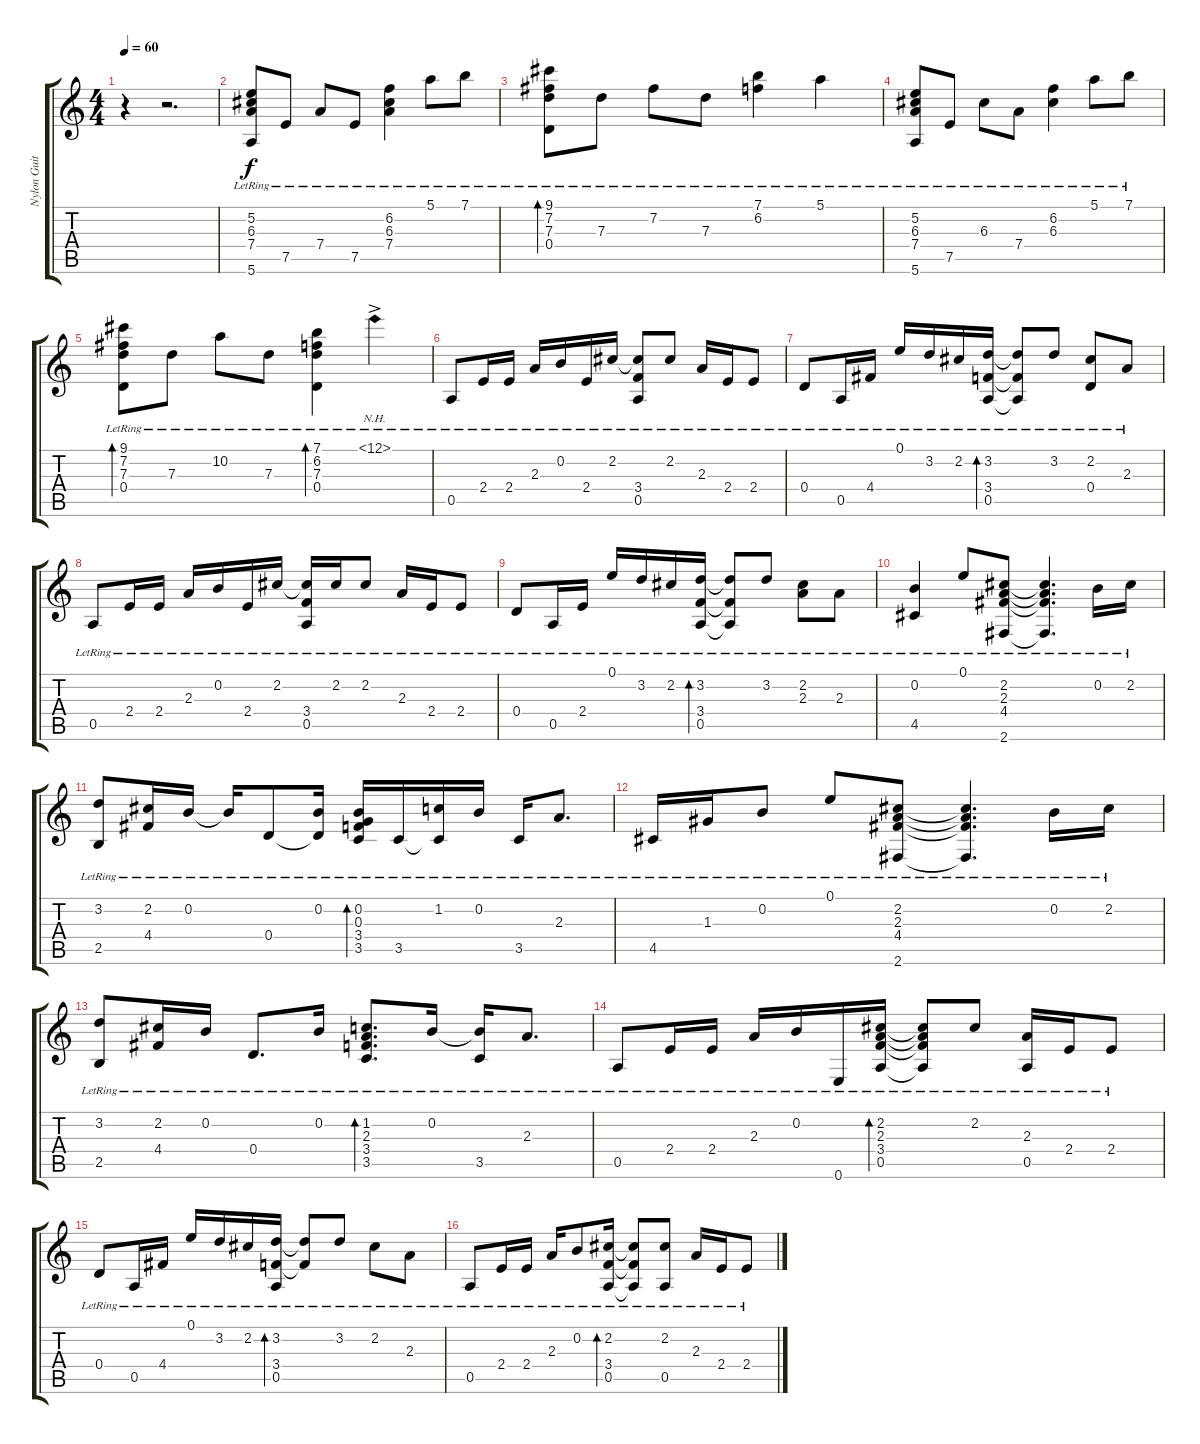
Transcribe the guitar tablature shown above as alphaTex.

\track ("Nylon Guitar" "Nylon Guit") {instrument acousticguitarnylon}
\staff {score tabs}
\tuning (E4 B3 G3 D3 A2 E2) {hide}
\ts (4 4)
\tempo 60
\clef g2
\ks c
r.4{dy f instrument acousticguitarnylon} r.2{d} |
(5.2{lr} 6.3{lr} 7.4{lr} 5.6{lr}).8 7.5{lr}.8 7.4{lr}.8 7.5{lr}.8 (6.2{lr} 6.3{lr} 7.4{lr}).4 5.1{lr}.8 7.1{lr}.8 |
(9.1{lr} 7.2{lr} 7.3{lr} 0.4{lr}).8{bd 30} 7.3{lr}.8 7.2{lr}.8 7.3{lr}.8 (7.1{lr} 6.2{lr}).4 5.1{lr}.4 |
(5.2{lr} 6.3{lr} 7.4{lr} 5.6{lr}).8 7.5{lr}.8 6.3{lr}.8 7.4{lr}.8 (6.2{lr} 6.3{lr}).4 5.1{lr}.8 7.1{lr}.8 |
(9.1{lr} 7.2{lr} 7.3{lr} 0.4{lr}).8{bd 30} 7.3{lr}.8 10.2{lr}.8 7.3{lr}.8 (7.1{lr} 6.2{lr} 7.3{lr} 0.4{lr}).4{bd 30} 12.1{nh ac lr}.4 |
0.5{lr}.8 2.4{lr}.16 2.4{lr}.16 2.3{lr}.16 0.2{lr}.16 2.4{lr}.16 2.2{lr}.16 (2.2{lr t} 3.4{lr} 0.5{lr}).8 2.2{lr}.8 2.3{lr}.16 2.4{lr}.16 2.4{lr}.8 |
0.4{lr}.8 0.5{lr}.16 4.4{lr}.16 0.1{lr}.16 3.2{lr}.16 2.2{lr}.16 (3.2{lr} 3.4{lr} 0.5{lr}).16{bd 30} (3.2{lr t} 3.4{lr t} 0.5{lr t}).8 3.2{lr}.8 (2.2{lr} 0.4{lr}).8 2.3{lr}.8 |
0.5{lr}.8 2.4{lr}.16 2.4{lr}.16 2.3{lr}.16 0.2{lr}.16 2.4{lr}.16 2.2{lr}.16 (2.2{lr t} 3.4{lr} 0.5{lr}).16 2.2{lr}.16 2.2{lr}.8 2.3{lr}.16 2.4{lr}.16 2.4{lr}.8 |
0.4{lr}.8 0.5{lr}.16 2.4{lr}.16 0.1{lr}.16 3.2{lr}.16 2.2{lr}.16 (3.2{lr} 3.4{lr} 0.5{lr}).16{bd 30} (3.2{lr t} 3.4{lr t} 0.5{lr t}).8 3.2{lr}.8 (2.2{lr} 2.3{lr}).8 2.3{lr}.8 |
(0.2{lr} 4.5{lr}).4 0.1{lr}.8 (2.2{lr} 2.3{lr} 4.4{lr} 2.6{lr}).8 (2.2{lr t} 2.3{lr t} 4.4{lr t} 2.6{lr t}).4{d} 0.2{lr}.16 2.2{lr}.16 |
(3.2{lr} 2.5{lr}).8 (2.2{lr} 4.4{lr}).16 0.2{lr}.16 0.2{lr t}.16 0.4{lr}.8 (0.2{lr} 0.4{lr t}).16 (0.2{lr} 0.3{lr} 3.4{lr} 3.5{lr}).16{bd 30} 3.5{lr}.16 (1.2{lr} 3.5{lr t}).16 0.2{lr}.16 3.5{lr}.16 2.3{lr}.8{d} |
4.5{lr}.16 1.3{lr}.16 0.2{lr}.8 0.1{lr}.8 (2.2{lr} 2.3{lr} 4.4{lr} 2.6{lr}).8 (2.2{lr t} 2.3{lr t} 4.4{lr t} 2.6{lr t}).4{d} 0.2{lr}.16 2.2{lr}.16 |
(3.2{lr} 2.5{lr}).8 (2.2{lr} 4.4{lr}).16 0.2{lr}.16 0.4{lr}.8{d} 0.2{lr}.16 (1.2{lr} 2.3{lr} 3.4{lr} 3.5{lr}).8{d bd 30} 0.2{lr}.16 (0.2{lr t} 3.5{lr}).16 2.3{lr}.8{d} |
0.5{lr}.8 2.4{lr}.16 2.4{lr}.16 2.3{lr}.16 0.2{lr}.16 0.6{lr}.16 (2.2{lr} 2.3{lr} 3.4{lr} 0.5{lr}).16{bd 30} (2.2{lr t} 2.3{lr t} 3.4{lr t} 0.5{lr t}).8 2.2{lr}.8 (2.3{lr} 0.5{lr}).16 2.4{lr}.16 2.4{lr}.8 |
0.4{lr}.8 0.5{lr}.16 4.4{lr}.16 0.1{lr}.16 3.2{lr}.16 2.2{lr}.16 (3.2{lr} 3.4{lr} 0.5{lr}).16{bd 30} (3.2{lr t} 3.4{lr t}).8 3.2{lr}.8 2.2{lr}.8 2.3{lr}.8 |
0.5{lr}.8 2.4{lr}.16 2.4{lr}.16 2.3{lr}.16 0.2{lr}.8 (2.2{lr} 3.4{lr} 0.5{lr}).16{bd 30} (2.2{lr t} 3.4{lr t} 0.5{lr t}).8 (2.2{lr} 0.5{lr}).8 2.3{lr}.16 2.4{lr}.16 2.4{lr}.8
